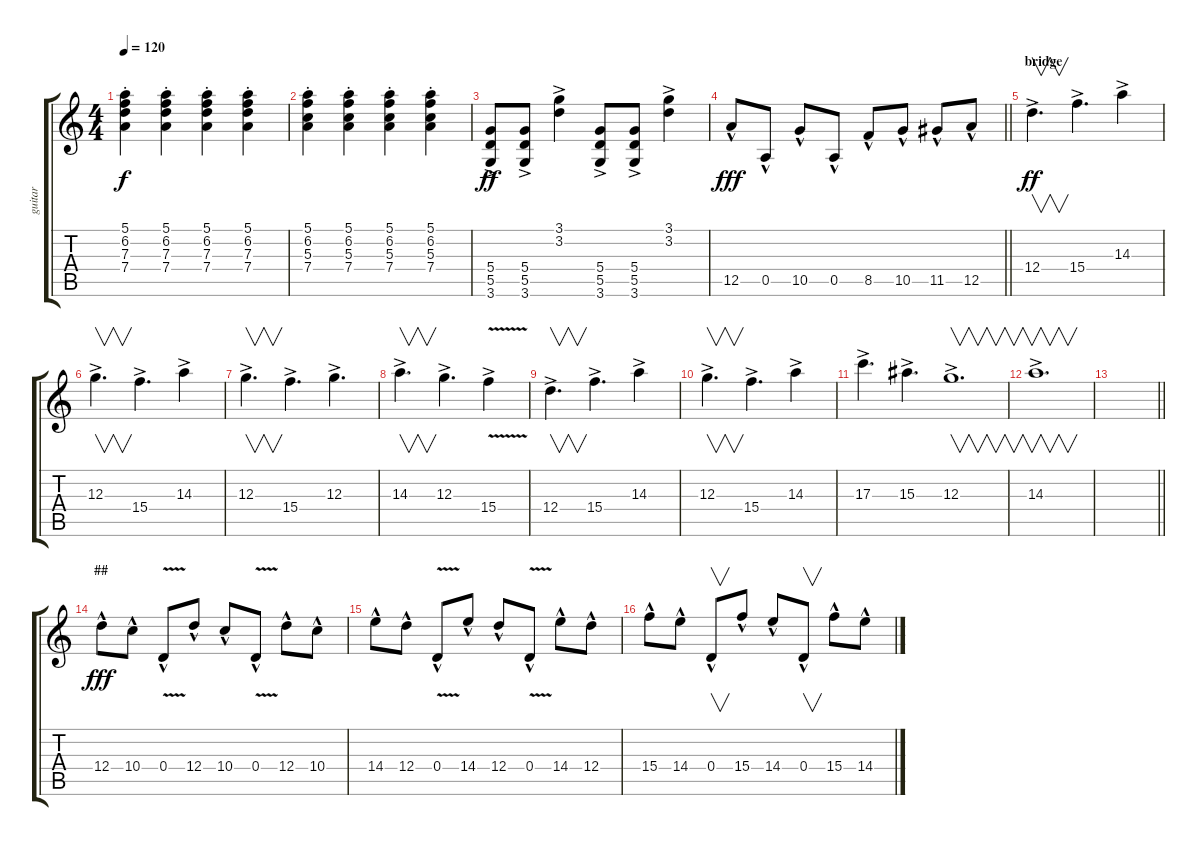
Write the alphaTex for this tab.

\track ("guitar" "guitar") {instrument distortionguitar}
\staff {score tabs}
\tuning (E4 B3 G3 D3 A2 E2) {hide}
\ts (4 4)
\tempo 120
\clef g2
\ks c
(5.1{st} 6.2{st} 7.3{st} 7.4{st}).4{dy f} (5.1{st} 6.2{st} 7.3{st} 7.4{st}).4 (5.1{st} 6.2{st} 7.3{st} 7.4{st}).4 (5.1{st} 6.2{st} 7.3{st} 7.4{st}).4 |
(5.1{st} 6.2{st} 5.3{st} 7.4{st}).4 (5.1{st} 6.2{st} 5.3{st} 7.4{st}).4 (5.1{st} 6.2{st} 5.3{st} 7.4{st}).4 (5.1{st} 6.2{st} 5.3{st} 7.4{st}).4 |
(5.4{ac} 5.5{ac} 3.6{ac}).8{dy ff} (5.4{ac} 5.5{ac} 3.6{ac}).8 (3.1{ac} 3.2{ac}).4 (5.4{ac} 5.5{ac} 3.6{ac}).8 (5.4{ac} 5.5{ac} 3.6{ac}).8 (3.1{ac} 3.2{ac}).4 |
\barLineRight lightlight
12.5{hac}.8{dy fff} 0.5{hac}.8 10.5{hac}.8 0.5{hac}.8 8.5{hac}.8 10.5{hac}.8 11.5{hac}.8 12.5{hac}.8 |
\section ("" "bridge")
12.4{ac}.4{v d dy ff} 15.4{ac}.4{d} 14.3{ac}.4 |
12.3{ac}.4{v d} 15.4{ac}.4{d} 14.3{ac}.4 |
12.3{ac}.4{v d} 15.4{ac}.4{d} 12.3{ac}.4{d} |
14.3{ac}.4{v d} 12.3{ac}.4{d} 15.4{v ac}.4 |
12.4{ac}.4{v d} 15.4{ac}.4{d} 14.3{ac}.4 |
12.3{ac}.4{v d} 15.4{ac}.4{d} 14.3{ac}.4 |
17.3{ac}.4{d} 15.3{ac}.4{d} 12.3{ac}.1{v d} |
14.3{ac}.1{v d} |
\barLineRight lightlight
|
\section ("" "##")
12.4{hac}.8{dy fff} 10.4{hac}.8 0.4{v hac}.8 12.4{hac}.8 10.4{hac}.8 0.4{v hac}.8 12.4{hac}.8 10.4{hac}.8 |
14.4{hac}.8 12.4{hac}.8 0.4{v hac}.8 14.4{hac}.8 12.4{hac}.8 0.4{v hac}.8 14.4{hac}.8 12.4{hac}.8 |
15.4{hac}.8 14.4{hac}.8 0.4{hac}.8{v} 15.4{hac}.8 14.4{hac}.8 0.4{hac}.8{v} 15.4{hac}.8 14.4{hac}.8
